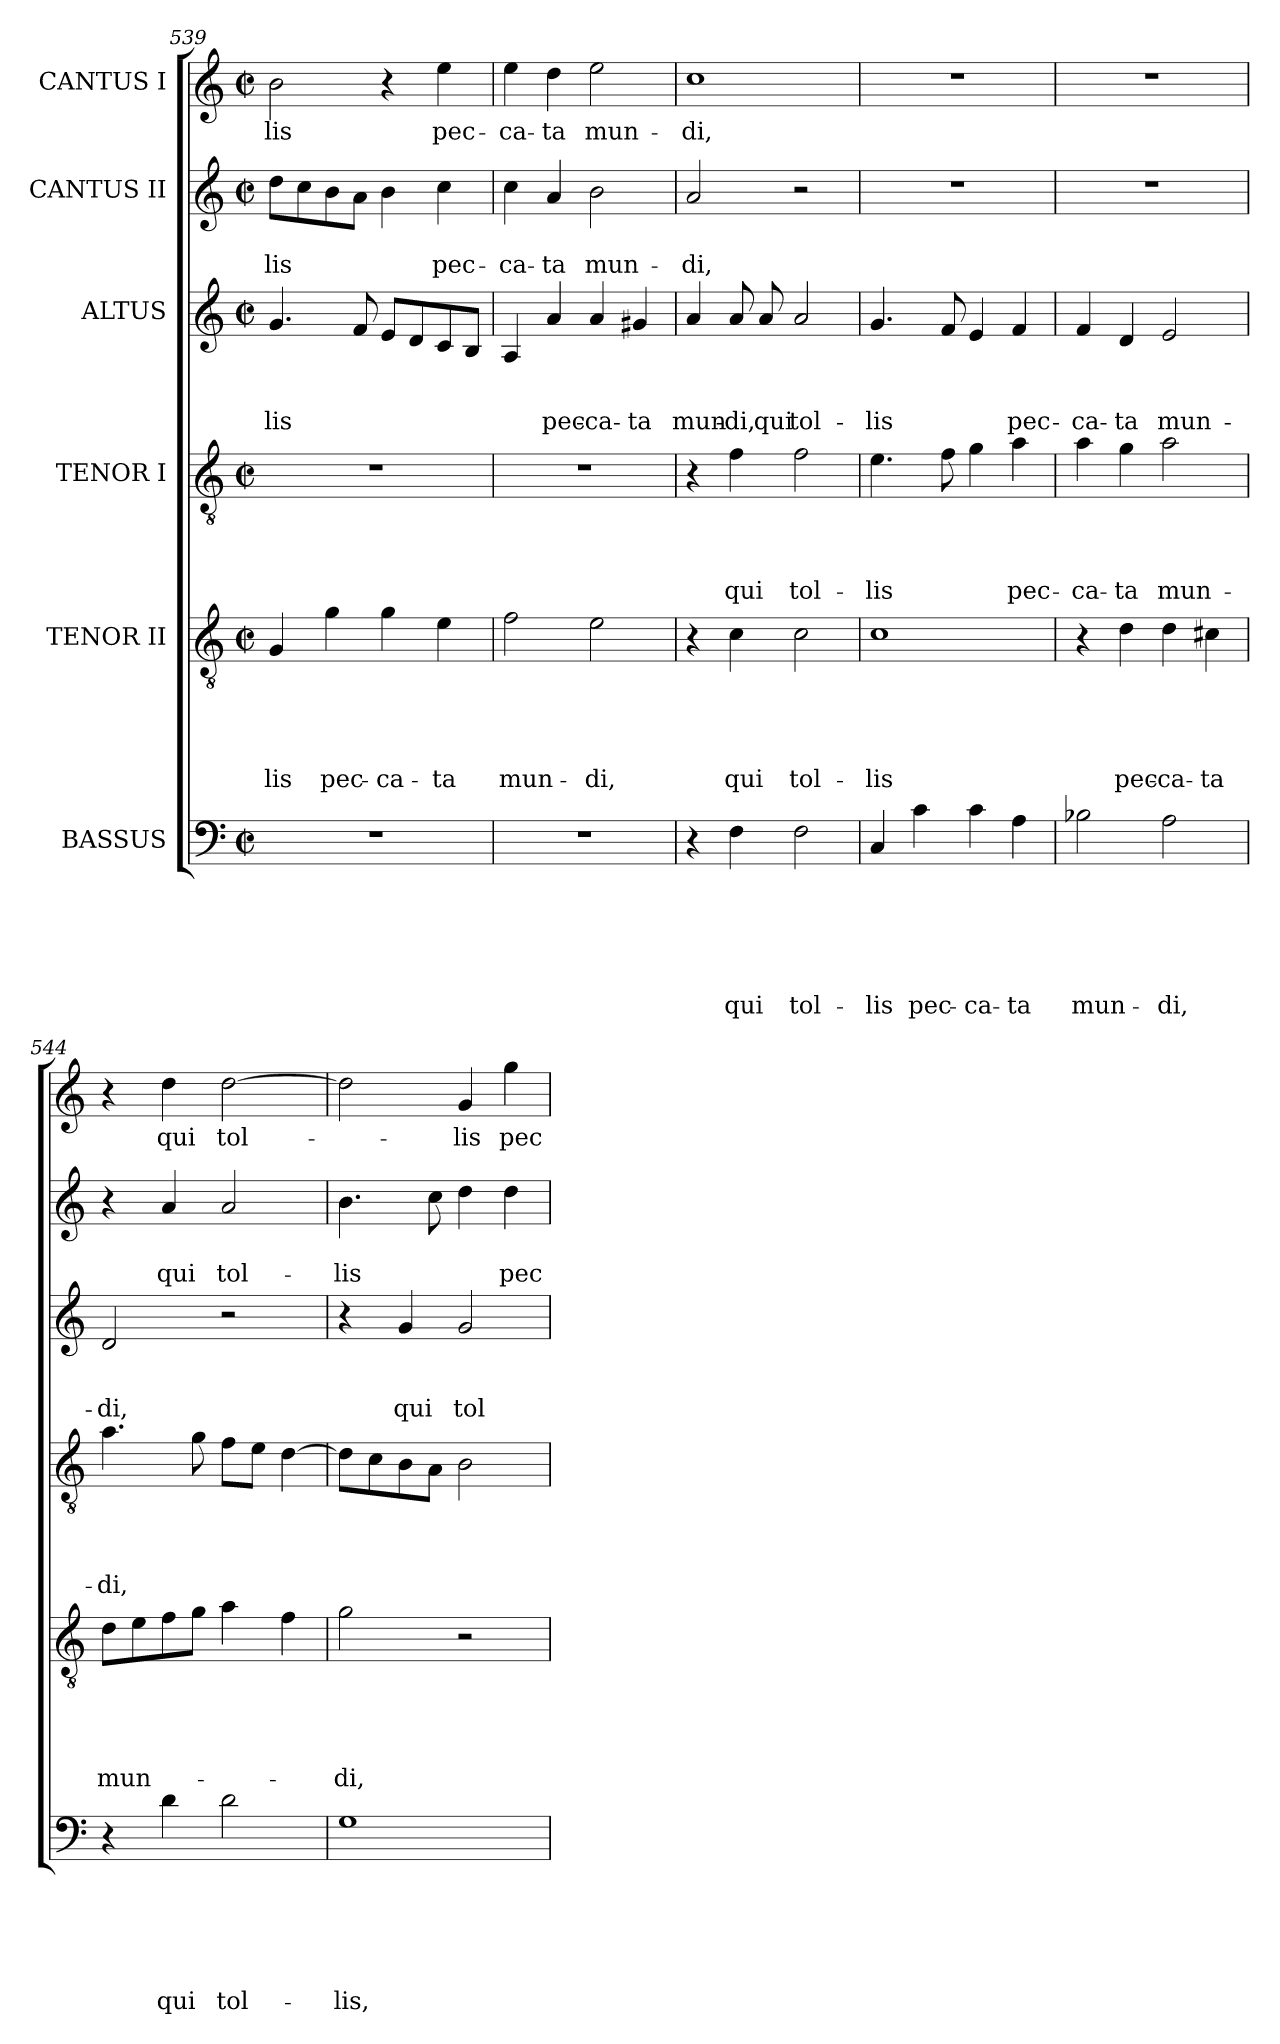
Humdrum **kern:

**kern	**text	**text	**text	**text	**text	**text	**kern	**text	**text	**text	**text	**text	**kern	**text	**text	**text	**text	**kern	**text	**text	**text	**kern	**text	**text	**kern	**text
*part6	*part6	*part6	*part6	*part6	*part6	*part6	*part5	*part5	*part5	*part5	*part5	*part5	*part4	*part4	*part4	*part4	*part4	*part3	*part3	*part3	*part3	*part2	*part2	*part2	*part1	*part1
*staff6	*staff6	*staff6	*staff6	*staff6	*staff6	*staff6	*staff5	*staff5	*staff5	*staff5	*staff5	*staff5	*staff4	*staff4	*staff4	*staff4	*staff4	*staff3	*staff3	*staff3	*staff3	*staff2	*staff2	*staff2	*staff1	*staff1
*I"BASSUS	*	*	*	*	*	*	*I"TENOR II	*	*	*	*	*	*I"TENOR I	*	*	*	*	*I"ALTUS	*	*	*	*I"CANTUS II	*	*	*I"CANTUS I	*
*clefF4	*	*	*	*	*	*	*clefGv2	*	*	*	*	*	*clefGv2	*	*	*	*	*clefG2	*	*	*	*clefG2	*	*	*clefG2	*
*k[]	*	*	*	*	*	*	*k[]	*	*	*	*	*	*k[]	*	*	*	*	*k[]	*	*	*	*k[]	*	*	*k[]	*
*C:	*	*	*	*	*	*	*C:	*	*	*	*	*	*C:	*	*	*	*	*C:	*	*	*	*C:	*	*	*C:	*
*M2/2	*	*	*	*	*	*	*M2/2	*	*	*	*	*	*M2/2	*	*	*	*	*M2/2	*	*	*	*M2/2	*	*	*M2/2	*
*met(c|)	*	*	*	*	*	*	*met(c|)	*	*	*	*	*	*met(c|)	*	*	*	*	*met(c|)	*	*	*	*met(c|)	*	*	*met(c|)	*
=539	=539	=539	=539	=539	=539	=539	=539	=539	=539	=539	=539	=539	=539	=539	=539	=539	=539	=539	=539	=539	=539	=539	=539	=539	=539	=539
1r	.	.	.	.	.	.	4G/	.	.	.	.	-lis	1r	.	.	.	.	4.g/	.	.	-lis	8dd\L	.	-lis	2b\	-lis
.	.	.	.	.	.	.	.	.	.	.	.	.	.	.	.	.	.	.	.	.	.	8cc\	.	.	.	.
.	.	.	.	.	.	.	4g\	.	.	.	.	pec-	.	.	.	.	.	.	.	.	.	8b\	.	.	.	.
.	.	.	.	.	.	.	.	.	.	.	.	.	.	.	.	.	.	8f/	.	.	.	8a\J	.	.	.	.
.	.	.	.	.	.	.	4g\	.	.	.	.	-ca-	.	.	.	.	.	8e/L	.	.	.	4b\	.	.	4r	.
.	.	.	.	.	.	.	.	.	.	.	.	.	.	.	.	.	.	8d/	.	.	.	.	.	.	.	.
.	.	.	.	.	.	.	4e\	.	.	.	.	-ta	.	.	.	.	.	8c/	.	.	.	4cc\	.	pec-	4ee\	pec-
.	.	.	.	.	.	.	.	.	.	.	.	.	.	.	.	.	.	8B/J	.	.	.	.	.	.	.	.
=540	=540	=540	=540	=540	=540	=540	=540	=540	=540	=540	=540	=540	=540	=540	=540	=540	=540	=540	=540	=540	=540	=540	=540	=540	=540	=540
1r	.	.	.	.	.	.	2f\	.	.	.	.	mun-	1r	.	.	.	.	4A/	.	.	.	4cc\	.	-ca-	4ee\	-ca-
.	.	.	.	.	.	.	.	.	.	.	.	.	.	.	.	.	.	4a/	.	.	pec-	4a/	.	-ta	4dd\	-ta
.	.	.	.	.	.	.	2e\	.	.	.	.	-di,	.	.	.	.	.	4a/	.	.	-ca-	2b\	.	mun-	2ee\	mun-
.	.	.	.	.	.	.	.	.	.	.	.	.	.	.	.	.	.	4g#/	.	.	-ta	.	.	.	.	.
=541	=541	=541	=541	=541	=541	=541	=541	=541	=541	=541	=541	=541	=541	=541	=541	=541	=541	=541	=541	=541	=541	=541	=541	=541	=541	=541
4r	.	.	.	.	.	.	4r	.	.	.	.	.	4r	.	.	.	.	4a/	.	.	mun-	2a/	.	-di,	1cc	-di,
4F\	.	.	.	.	.	qui	4c\	.	.	.	.	qui	4f\	.	.	.	qui	8a/	.	.	-di,	.	.	.	.	.
.	.	.	.	.	.	.	.	.	.	.	.	.	.	.	.	.	.	8a/	.	.	qui	.	.	.	.	.
2F\	.	.	.	.	.	tol-	2c\	.	.	.	.	tol-	2f\	.	.	.	tol-	2a/	.	.	tol-	2r	.	.	.	.
!!LO:LB:g=z
=542	=542	=542	=542	=542	=542	=542	=542	=542	=542	=542	=542	=542	=542	=542	=542	=542	=542	=542	=542	=542	=542	=542	=542	=542	=542	=542
4C/	.	.	.	.	.	-lis	1c	.	.	.	.	-lis	4.e\	.	.	.	-lis	4.g/	.	.	-lis	1r	.	.	1r	.
4c\	.	.	.	.	.	pec-	.	.	.	.	.	.	.	.	.	.	.	.	.	.	.	.	.	.	.	.
.	.	.	.	.	.	.	.	.	.	.	.	.	8f\	.	.	.	.	8f/	.	.	.	.	.	.	.	.
4c\	.	.	.	.	.	-ca-	.	.	.	.	.	.	4g\	.	.	.	.	4e/	.	.	.	.	.	.	.	.
4A\	.	.	.	.	.	-ta	.	.	.	.	.	.	4a\	.	.	.	pec-	4f/	.	.	pec-	.	.	.	.	.
=543	=543	=543	=543	=543	=543	=543	=543	=543	=543	=543	=543	=543	=543	=543	=543	=543	=543	=543	=543	=543	=543	=543	=543	=543	=543	=543
2B-X\	.	.	.	.	.	mun-	4r	.	.	.	.	.	4a\	.	.	.	-ca-	4f/	.	.	-ca-	1r	.	.	1r	.
.	.	.	.	.	.	.	4d\	.	.	.	.	pec-	4g\	.	.	.	-ta	4d/	.	.	-ta	.	.	.	.	.
2A\	.	.	.	.	.	-di,	4d\	.	.	.	.	-ca-	2a\	.	.	.	mun-	2e/	.	.	mun-	.	.	.	.	.
.	.	.	.	.	.	.	4c#X\	.	.	.	.	-ta	.	.	.	.	.	.	.	.	.	.	.	.	.	.
=544	=544	=544	=544	=544	=544	=544	=544	=544	=544	=544	=544	=544	=544	=544	=544	=544	=544	=544	=544	=544	=544	=544	=544	=544	=544	=544
4r	.	.	.	.	.	.	8d\L	.	.	.	.	mun-	4.a\	.	.	.	-di,	2d/	.	.	-di,	4r	.	.	4r	.
.	.	.	.	.	.	.	8e\	.	.	.	.	.	.	.	.	.	.	.	.	.	.	.	.	.	.	.
4d\	.	.	.	.	.	qui	8f\	.	.	.	.	.	.	.	.	.	.	.	.	.	.	4a/	.	qui	4dd\	qui
.	.	.	.	.	.	.	8g\J	.	.	.	.	.	8g\	.	.	.	.	.	.	.	.	.	.	.	.	.
2d\	.	.	.	.	.	tol-	4a\	.	.	.	.	.	8f\L	.	.	.	.	2r	.	.	.	2a/	.	tol-	[2dd\	tol-
.	.	.	.	.	.	.	.	.	.	.	.	.	8e\J	.	.	.	.	.	.	.	.	.	.	.	.	.
.	.	.	.	.	.	.	4f\	.	.	.	.	.	[4d\	.	.	.	.	.	.	.	.	.	.	.	.	.
=545	=545	=545	=545	=545	=545	=545	=545	=545	=545	=545	=545	=545	=545	=545	=545	=545	=545	=545	=545	=545	=545	=545	=545	=545	=545	=545
1G	.	.	.	.	.	-lis,	2g\	.	.	.	.	-di,	8d\L]	.	.	.	.	4r	.	.	.	4.b\	.	-lis	2dd\]	.
.	.	.	.	.	.	.	.	.	.	.	.	.	8c\	.	.	.	.	.	.	.	.	.	.	.	.	.
.	.	.	.	.	.	.	.	.	.	.	.	.	8B\	.	.	.	.	4g/	.	.	qui	.	.	.	.	.
.	.	.	.	.	.	.	.	.	.	.	.	.	8A\J	.	.	.	.	.	.	.	.	8cc\	.	.	.	.
.	.	.	.	.	.	.	2r	.	.	.	.	.	2B\	.	.	.	.	2g/	.	.	tol-	4dd\	.	.	4g/	-lis
.	.	.	.	.	.	.	.	.	.	.	.	.	.	.	.	.	.	.	.	.	.	4dd\	.	pec-	4gg\	pec-
=	=	=	=	=	=	=	=	=	=	=	=	=	=	=	=	=	=	=	=	=	=	=	=	=	=	=
*-	*-	*-	*-	*-	*-	*-	*-	*-	*-	*-	*-	*-	*-	*-	*-	*-	*-	*-	*-	*-	*-	*-	*-	*-	*-	*-
